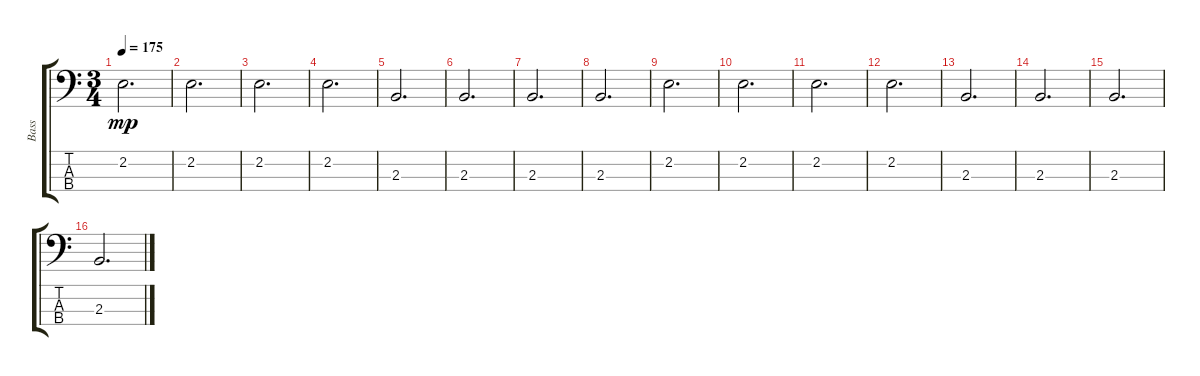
\track ("Bass" "Bass") {instrument electricbassfinger}
\staff {score tabs}
\tuning (G2 D2 A1 E1) {hide}
\ts (3 4)
\tempo 175
\clef f4
\ks c
2.2.2{d dy mp} |
2.2.2{d} |
2.2.2{d} |
2.2.2{d} |
2.3.2{d} |
2.3.2{d} |
2.3.2{d} |
2.3.2{d} |
2.2.2{d} |
2.2.2{d} |
2.2.2{d} |
2.2.2{d} |
2.3.2{d} |
2.3.2{d} |
2.3.2{d} |
2.3.2{d}
